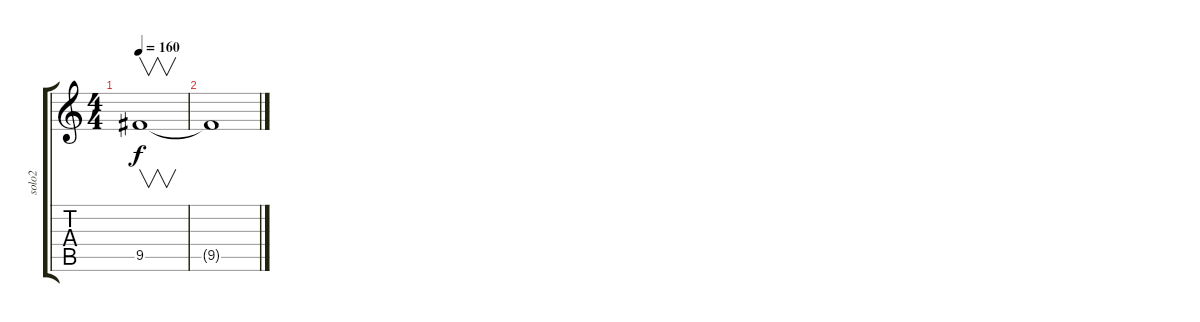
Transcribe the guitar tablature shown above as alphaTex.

\track ("solo2" "solo2") {instrument distortionguitar}
\staff {score tabs}
\tuning (E4 B3 G3 D3 A2 E2) {hide}
\ts (4 4)
\tempo 170
\tempo 160
\clef g2
\ks c
9.5.1{v dy f} |
9.5{t}.1
